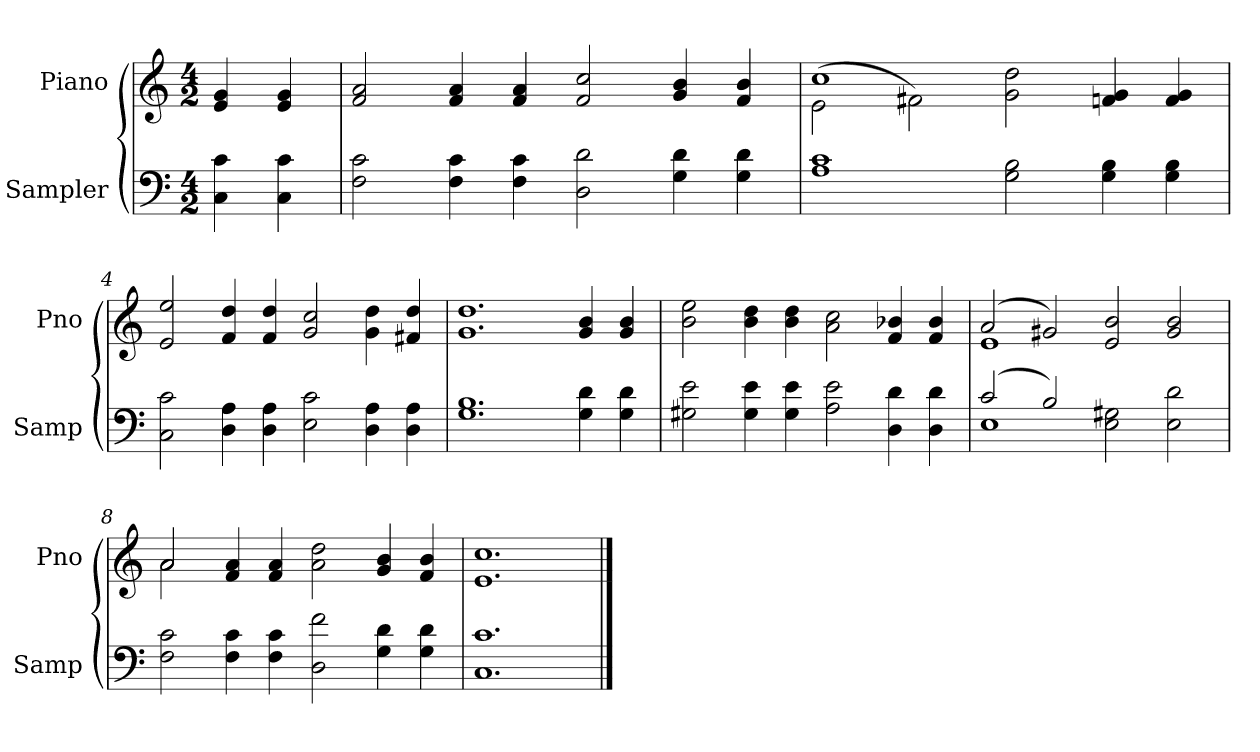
**kern	**kern
*part2	*part1
*staff2	*staff1
*I"Sampler	*I"Piano
*I'Samp	*I'Pno
*clefF4	*clefG2
*M4/2	*M4/2
=1	=1
4C 4c	4e 4g
4C 4c	4e 4g
=2	=2
2F 2c	2f 2a
4F 4c	4f 4a
4F 4c	4f 4a
2D 2d	2f 2cc
4G 4d	4g 4b
4G 4d	4f 4b
=3	=3
*	*^
1A 1c	(2e\	1cc
.	2f#X\)	.
2G 2B	2g 2dd	1ryy
4G 4B	4fn 4g	.
4G 4B	4f 4g	.
*	*v	*v
=4	=4
2C 2c	2e 2ee
4D 4A	4f 4dd
4D 4A	4f 4dd
2E 2c	2g 2cc
4D 4A	4g 4dd
4D 4A	4f#X 4dd
=5	=5
1.G 1.B	1.g 1.dd
4G 4d	4g 4b
4G 4d	4g 4b
=6	=6
2G#X 2e	2b 2ee
4G# 4e	4b 4dd
4G# 4e	4b 4dd
2A 2e	2a 2cc
4D 4d	4f 4b-X
4D 4d	4f 4b-
=7	=7
*^	*^
(2c/	1E	(2a/	1e
2B/)	.	2g#X/)	.
2E 2G#X	1ryy	2e 2b	1ryy
2E 2d	.	2g# 2b	.
*v	*v	*	*
=8	=8	=8
2F 2c	2a/	2a
4F 4c	4f 4a	1.ryy
4F 4c	4f 4a	.
2D 2f	2a 2dd	.
4G 4d	4g 4b	.
4G 4d	4f 4b	.
*	*v	*v
=9	=9
1.C 1.c	1.e 1.cc
==	==
*-	*-
